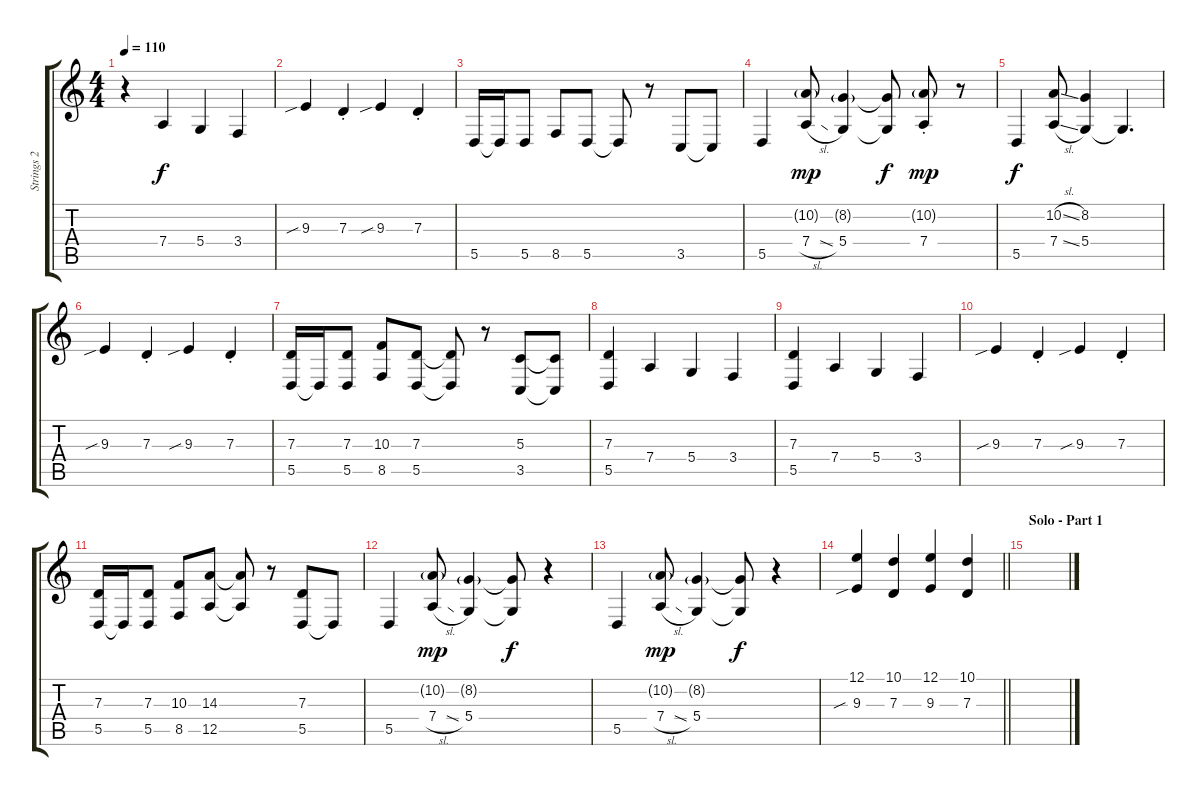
\track ("Strings 2" "Strings 2") {instrument stringensemble1}
\staff {score tabs}
\tuning (E4 B3 G3 D3 A2 D2) {hide}
\ts (4 4)
\tempo 110
\clef g2
\ks c
r.4{dy f} 7.4.4 5.4.4 3.4.4 |
9.3{sib}.4 7.3{st}.4 9.3{sib}.4 7.3{st}.4 |
5.5.16 5.5{t}.16 5.5.8 8.5.8 5.5.8 5.5{t}.8 r.8 3.5.8 3.5{t}.8 |
5.5.4 (10.2{g} 7.4{sl}).8{dy mp} (8.2{g} 5.4).4 (8.2{t} 5.4{t}).8{dy f} (10.2{g st} 7.4{st}).8{dy mp} r.8 |
5.5.4{dy f} (10.2{sl} 7.4{sl}).8 (8.2 5.4).4 5.4{t}.4{d} |
9.3{sib}.4 7.3{st}.4 9.3{sib}.4 7.3{st}.4 |
(7.3 5.5).16 5.5{t}.16 (7.3 5.5).8 (10.3 8.5).8 (7.3 5.5).8 (7.3{t} 5.5{t}).8 r.8 (5.3 3.5).8 (5.3{t} 3.5{t}).8 |
(7.3 5.5).4 7.4.4 5.4.4 3.4.4 |
(7.3 5.5).4 7.4.4 5.4.4 3.4.4 |
9.3{sib}.4 7.3{st}.4 9.3{sib}.4 7.3{st}.4 |
(7.3 5.5).16 5.5{t}.16 (7.3 5.5).8 (10.3 8.5).8 (14.3 12.5).8 (14.3{t} 12.5{t}).8 r.8 (7.3 5.5).8 5.5{t}.8 |
5.5.4 (10.2{g} 7.4{sl}).8{dy mp} (8.2{g} 5.4).4 (8.2{t} 5.4{t}).8{dy f} r.4 |
5.5.4 (10.2{g} 7.4{sl}).8{dy mp} (8.2{g} 5.4).4 (8.2{t} 5.4{t}).8{dy f} r.4 |
\barLineRight lightlight
(12.1 9.3{sib}).4 (10.1 7.3).4 (12.1 9.3).4 (10.1 7.3).4 |
\section ("" "Solo - Part 1")
